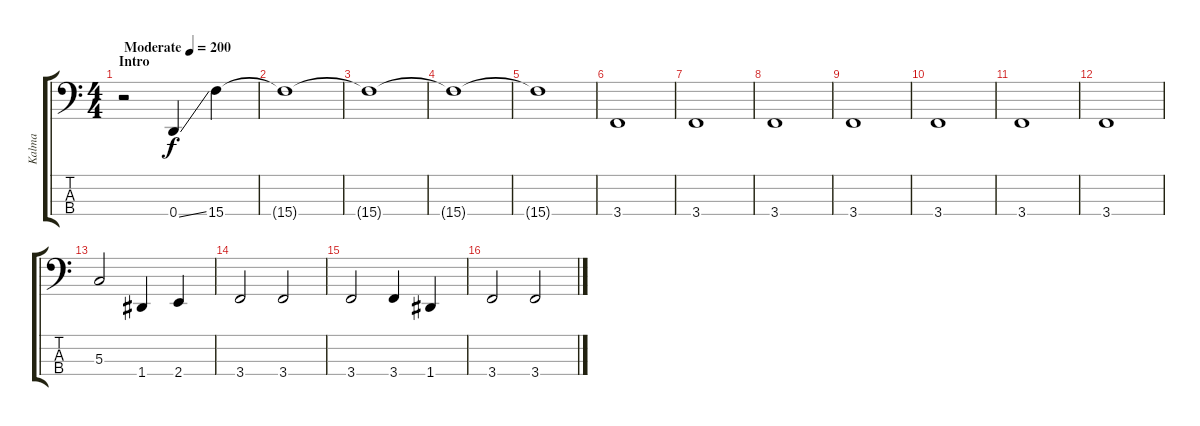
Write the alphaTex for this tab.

\track ("Kalma" "Kalma") {instrument electricbasspick}
\staff {score tabs}
\tuning (F2 C2 G1 D1) {hide}
\ts (4 4)
\section ("" "Intro")
\tempo (200 "Moderate")
\clef f4
\ks c
r.2{dy f instrument electricbasspick} 0.4{ss}.4 15.4.4 |
15.4{t}.1 |
15.4{t}.1 |
15.4{t}.1 |
15.4{t}.1 |
3.4.1 |
3.4.1 |
3.4.1 |
3.4.1 |
3.4.1 |
3.4.1 |
3.4.1 |
5.3.2 1.4.4 2.4.4 |
3.4.2 3.4.2 |
3.4.2 3.4.4 1.4.4 |
3.4.2 3.4.2
